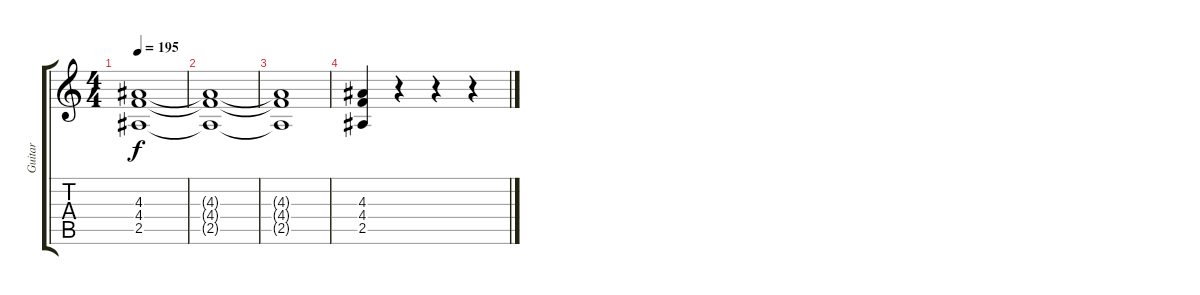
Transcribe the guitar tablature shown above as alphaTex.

\track ("Guitar" "Guitar") {instrument overdrivenguitar}
\staff {score tabs}
\tuning (Eb4 Bb3 Gb3 Db3 Ab2 Eb2) {hide}
\ts (4 4)
\tempo 195
\clef g2
\ks c
(4.3{t} 4.4{t} 2.5{t}).1{dy f} |
(4.3{t} 4.4{t} 2.5{t}).1 |
(4.3{t} 4.4{t} 2.5{t}).1 |
(4.3 4.4 2.5).4 r.4 r.4 r.4
